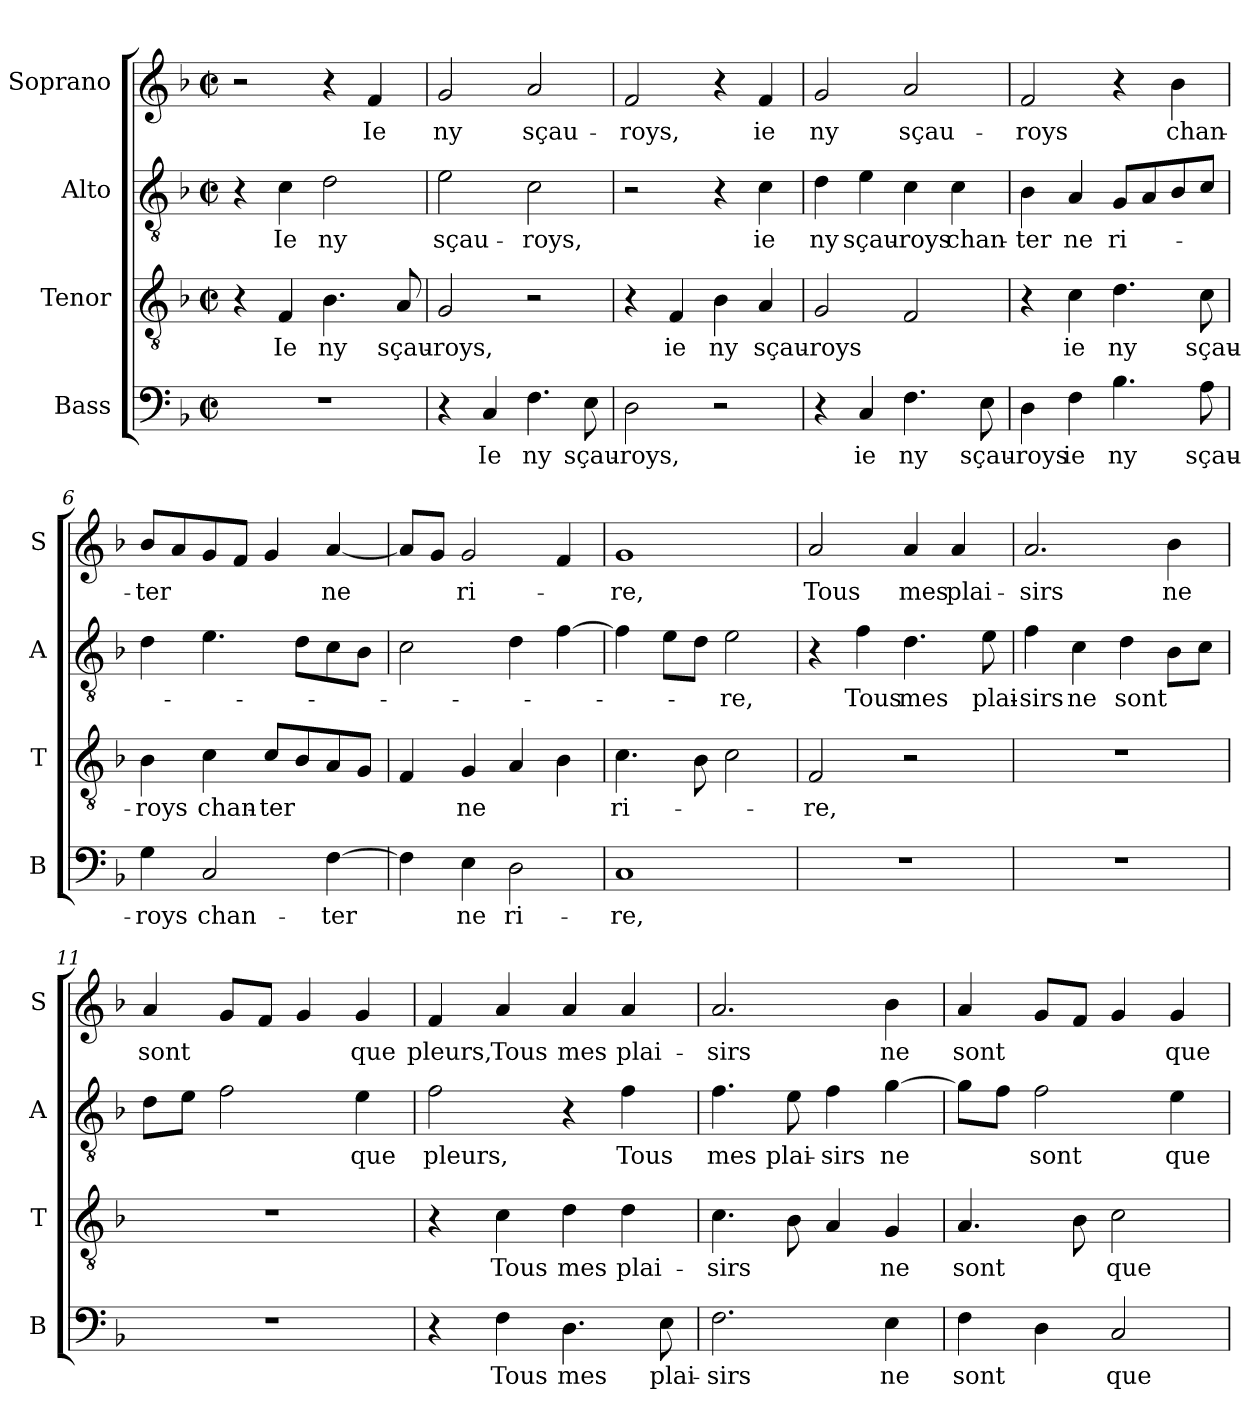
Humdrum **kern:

**kern	**text	**kern	**text	**kern	**text	**kern	**text
*part4	*part4	*part3	*part3	*part2	*part2	*part1	*part1
*staff4	*staff4	*staff3	*staff3	*staff2	*staff2	*staff1	*staff1
*I"Bass	*	*I"Tenor	*	*I"Alto	*	*I"Soprano	*
*I'B	*	*I'T	*	*I'A	*	*I'S	*
*clefF4	*	*clefGv2	*	*clefGv2	*	*clefG2	*
*k[b-]	*	*k[b-]	*	*k[b-]	*	*k[b-]	*
*F:	*	*F:	*	*F:	*	*F:	*
*M2/2	*	*M2/2	*	*M2/2	*	*M2/2	*
*met(c|)	*	*met(c|)	*	*met(c|)	*	*met(c|)	*
=1	=1	=1	=1	=1	=1	=1	=1
1r	.	4r	.	4r	.	2r	.
!	!	!	!LO:LY:b	!	!LO:LY:b	!	!
.	.	4F/	Ie	4c\	Ie	.	.
!	!	!	!LO:LY:b	!	!LO:LY:b	!	!
.	.	4.B-\	ny	2d\	ny	4r	.
!	!	!	!	!	!	!	!LO:LY:b
.	.	.	.	.	.	4f/	Ie
!	!	!	!LO:LY:b	!	!	!	!
.	.	8A/	sçau-	.	.	.	.
=2	=2	=2	=2	=2	=2	=2	=2
!	!	!	!LO:LY:b	!	!LO:LY:b	!	!LO:LY:b
4r	.	2G/	-roys,	2e\	sçau-	2g/	ny
!	!LO:LY:b	!	!	!	!	!	!
4C/	Ie	.	.	.	.	.	.
!	!LO:LY:b	!	!	!	!LO:LY:b	!	!LO:LY:b
4.F\	ny	2r	.	2c\	-roys,	2a/	sçau-
!	!LO:LY:b	!	!	!	!	!	!
8E\	sçau-	.	.	.	.	.	.
=3	=3	=3	=3	=3	=3	=3	=3
!	!LO:LY:b	!	!	!	!	!	!LO:LY:b
2D\	-roys,	4r	.	2r	.	2f/	-roys,
!	!	!	!LO:LY:b	!	!	!	!
.	.	4F/	ie	.	.	.	.
!	!	!	!LO:LY:b	!	!	!	!
2r	.	4B-\	ny	4r	.	4r	.
!	!	!	!LO:LY:b	!	!LO:LY:b	!	!LO:LY:b
.	.	4A/	sçau-	4c\	ie	4f/	ie
=4	=4	=4	=4	=4	=4	=4	=4
!	!	!	!LO:LY:b	!	!LO:LY:b	!	!LO:LY:b
4r	.	2G/	-roys	4d\	ny	2g/	ny
!	!LO:LY:b	!	!	!	!LO:LY:b	!	!
4C/	ie	.	.	4e\	sçau-	.	.
!	!LO:LY:b	!	!	!	!LO:LY:b	!	!LO:LY:b
4.F\	ny	2F/	.	4c\	-roys	2a/	sçau-
!	!	!	!	!	!LO:LY:b	!	!
.	.	.	.	4c\	chan-	.	.
!	!LO:LY:b	!	!	!	!	!	!
8E\	sçau-	.	.	.	.	.	.
=5	=5	=5	=5	=5	=5	=5	=5
!	!LO:LY:b	!	!	!	!LO:LY:b	!	!LO:LY:b
4D\	-roys	4r	.	4B-\	-ter	2f/	-roys
!	!LO:LY:b	!	!LO:LY:b	!	!LO:LY:b	!	!
4F\	ie	4c\	ie	4A/	ne	.	.
!	!LO:LY:b	!	!LO:LY:b	!	!LO:LY:b	!	!
4.B-\	ny	4.d\	ny	8G/L	ri-	4r	.
.	.	.	.	8A/	.	.	.
!	!	!	!	!	!	!	!LO:LY:b
.	.	.	.	8B-/	.	4b-\	chan-
!	!LO:LY:b	!	!LO:LY:b	!	!	!	!
8A\	sçau-	8c\	sçau-	8c/J	.	.	.
!!LO:LB:g=z
=6	=6	=6	=6	=6	=6	=6	=6
!	!LO:LY:b	!	!LO:LY:b	!	!	!	!LO:LY:b
4G\	-roys	4B-\	-roys	4d\	.	8b-/L	-ter
.	.	.	.	.	.	8a/	.
!	!LO:LY:b	!	!LO:LY:b	!	!	!	!
2C/	chan-	4c\	chan-	4.e\	.	8g/	.
.	.	.	.	.	.	8f/J	.
!	!	!	!LO:LY:b	!	!	!	!
.	.	8c/L	-ter	.	.	4g/	.
.	.	8B-/	.	8d\L	.	.	.
!	!LO:LY:b	!	!	!	!	!	!LO:LY:b
[4F\	-ter	8A/	.	8c\	.	[4a/	ne
.	.	8G/J	.	8B-\J	.	.	.
=7	=7	=7	=7	=7	=7	=7	=7
4F\]	.	4F/	.	2c\	.	8a/L]	.
.	.	.	.	.	.	8g/J	.
!	!LO:LY:b	!	!LO:LY:b	!	!	!	!LO:LY:b
4E\	ne	4G/	ne	.	.	2g/	ri-
!	!LO:LY:b	!	!	!	!	!	!
2D\	ri-	4A/	.	4d\	.	.	.
.	.	4B-\	.	[4f\	.	4f/	.
=8	=8	=8	=8	=8	=8	=8	=8
!	!LO:LY:b	!	!LO:LY:b	!	!	!	!LO:LY:b
1C	-re,	4.c\	ri-	4f\]	.	1g	-re,
.	.	.	.	8e\L	.	.	.
.	.	8B-\	.	8d\J	.	.	.
!	!	!	!	!	!LO:LY:b	!	!
.	.	2c\	.	2e\	-re,	.	.
=9	=9	=9	=9	=9	=9	=9	=9
!	!	!	!LO:LY:b	!	!	!	!LO:LY:b
1r	.	2F/	-re,	4r	.	2a/	Tous
!	!	!	!	!	!LO:LY:b	!	!
.	.	.	.	4f\	Tous	.	.
!	!	!	!	!	!LO:LY:b	!	!LO:LY:b
.	.	2r	.	4.d\	mes	4a/	mes
!	!	!	!	!	!	!	!LO:LY:b
.	.	.	.	.	.	4a/	plai-
!	!	!	!	!	!LO:LY:b	!	!
.	.	.	.	8e\	plai-	.	.
=10	=10	=10	=10	=10	=10	=10	=10
!	!	!	!	!	!LO:LY:b	!	!LO:LY:b
1r	.	1r	.	4f\	-sirs	2.a/	-sirs
!	!	!	!	!	!LO:LY:b	!	!
.	.	.	.	4c\	ne	.	.
!	!	!	!	!	!LO:LY:b	!	!
.	.	.	.	4d\	sont	.	.
!	!	!	!	!	!	!	!LO:LY:b
.	.	.	.	8B-\L	.	4b-\	ne
.	.	.	.	8c\J	.	.	.
=11	=11	=11	=11	=11	=11	=11	=11
!	!	!	!	!	!	!	!LO:LY:b
1r	.	1r	.	8d\L	.	4a/	sont
.	.	.	.	8e\J	.	.	.
.	.	.	.	2f\	.	8g/L	.
.	.	.	.	.	.	8f/J	.
.	.	.	.	.	.	4g/	.
!	!	!	!	!	!LO:LY:b	!	!LO:LY:b
.	.	.	.	4e\	que	4g/	que
!!LO:LB:g=z
=12	=12	=12	=12	=12	=12	=12	=12
!	!	!	!	!	!LO:LY:b	!	!LO:LY:b
4r	.	4r	.	2f\	pleurs,	4f/	pleurs,
!	!LO:LY:b	!	!LO:LY:b	!	!	!	!LO:LY:b
4F\	Tous	4c\	Tous	.	.	4a/	Tous
!	!LO:LY:b	!	!LO:LY:b	!	!	!	!LO:LY:b
4.D\	mes	4d\	mes	4r	.	4a/	mes
!	!	!	!LO:LY:b	!	!LO:LY:b	!	!LO:LY:b
.	.	4d\	plai-	4f\	Tous	4a/	plai-
!	!LO:LY:b	!	!	!	!	!	!
8E\	plai-	.	.	.	.	.	.
=13	=13	=13	=13	=13	=13	=13	=13
!	!LO:LY:b	!	!LO:LY:b	!	!LO:LY:b	!	!LO:LY:b
2.F\	-sirs	4.c\	-sirs	4.f\	mes	2.a/	-sirs
!	!	!	!	!	!LO:LY:b	!	!
.	.	8B-\	.	8e\	plai-	.	.
!	!	!	!	!	!LO:LY:b	!	!
.	.	4A/	.	4f\	-sirs	.	.
!	!LO:LY:b	!	!LO:LY:b	!	!LO:LY:b	!	!LO:LY:b
4E\	ne	4G/	ne	[4g\	ne	4b-\	ne
=14	=14	=14	=14	=14	=14	=14	=14
!	!LO:LY:b	!	!LO:LY:b	!	!	!	!LO:LY:b
4F\	sont	4.A/	sont	8g\L]	.	4a/	sont
.	.	.	.	8f\J	.	.	.
!	!	!	!	!	!LO:LY:b	!	!
4D\	.	.	.	2f\	sont	8g/L	.
.	.	8B-\	.	.	.	8f/J	.
!	!LO:LY:b	!	!LO:LY:b	!	!	!	!
2C/	que	2c\	que	.	.	4g/	.
!	!	!	!	!	!LO:LY:b	!	!LO:LY:b
.	.	.	.	4e\	que	4g/	que
=	=	=	=	=	=	=	=
*-	*-	*-	*-	*-	*-	*-	*-
